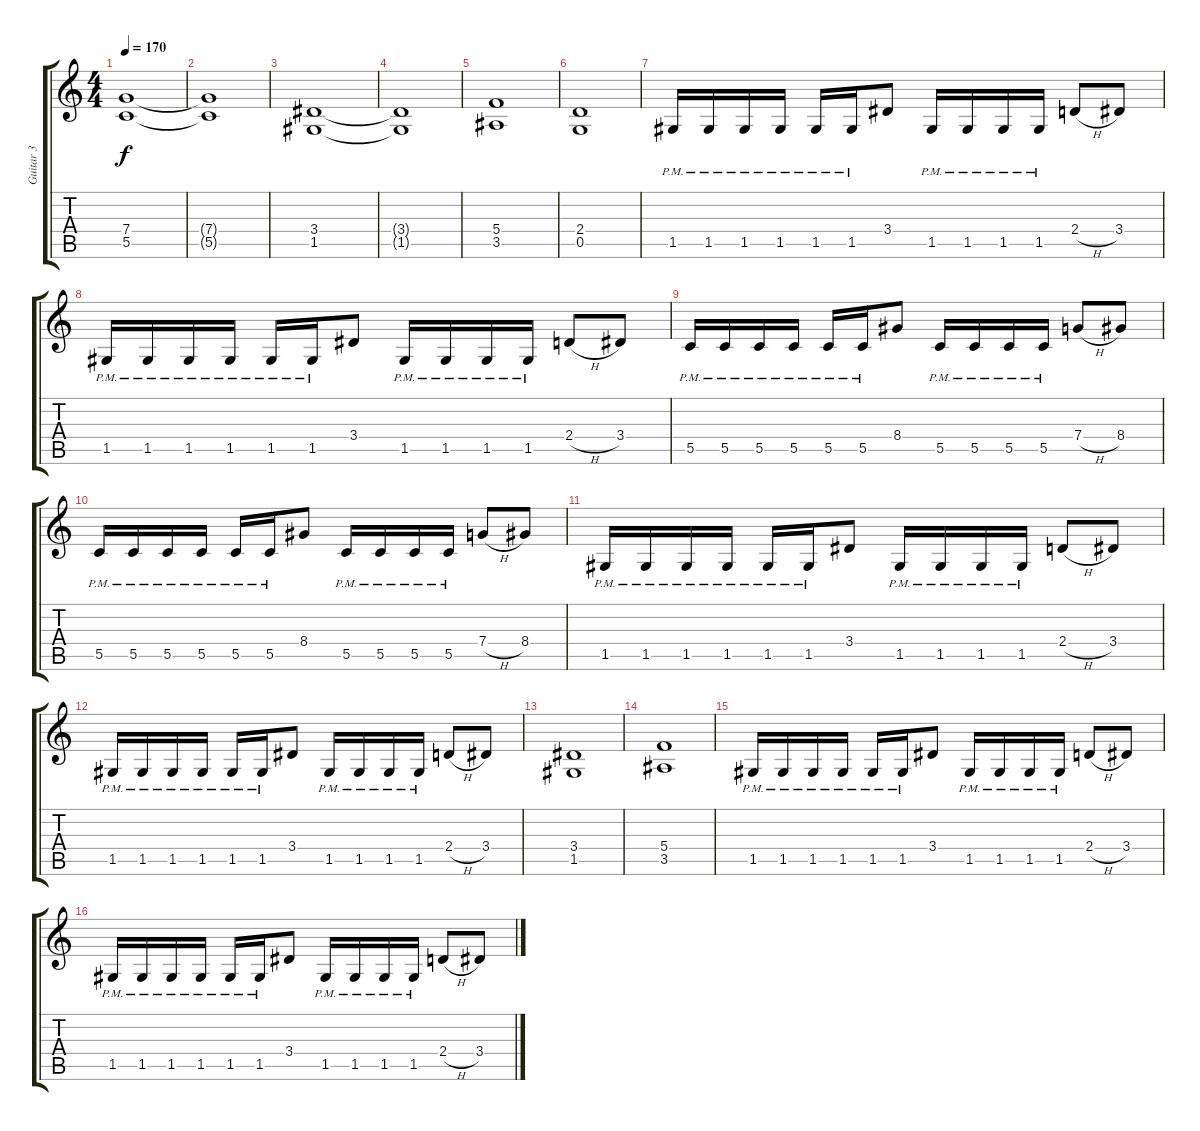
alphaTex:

\track ("Guitar 3" "Guitar 3") {instrument overdrivenguitar}
\staff {score tabs}
\tuning (E4 C4 G3 C3 G2 C2) {hide}
\ts (4 4)
\tempo 170
\clef g2
\ks c
(7.4 5.5).1{dy f} |
(7.4{t} 5.5{t}).1 |
(3.4 1.5).1 |
(3.4{t} 1.5{t}).1 |
(5.4 3.5).1 |
(2.4 0.5).1 |
1.5{pm}.16 1.5{pm}.16 1.5{pm}.16 1.5{pm}.16 1.5{pm}.16 1.5{pm}.16 3.4.8 1.5{pm}.16 1.5{pm}.16 1.5{pm}.16 1.5{pm}.16 2.4{h}.8 3.4.8 |
1.5{pm}.16 1.5{pm}.16 1.5{pm}.16 1.5{pm}.16 1.5{pm}.16 1.5{pm}.16 3.4.8 1.5{pm}.16 1.5{pm}.16 1.5{pm}.16 1.5{pm}.16 2.4{h}.8 3.4.8 |
5.5{pm}.16 5.5{pm}.16 5.5{pm}.16 5.5{pm}.16 5.5{pm}.16 5.5{pm}.16 8.4.8 5.5{pm}.16 5.5{pm}.16 5.5{pm}.16 5.5{pm}.16 7.4{h}.8 8.4.8 |
5.5{pm}.16 5.5{pm}.16 5.5{pm}.16 5.5{pm}.16 5.5{pm}.16 5.5{pm}.16 8.4.8 5.5{pm}.16 5.5{pm}.16 5.5{pm}.16 5.5{pm}.16 7.4{h}.8 8.4.8 |
1.5{pm}.16 1.5{pm}.16 1.5{pm}.16 1.5{pm}.16 1.5{pm}.16 1.5{pm}.16 3.4.8 1.5{pm}.16 1.5{pm}.16 1.5{pm}.16 1.5{pm}.16 2.4{h}.8 3.4.8 |
1.5{pm}.16 1.5{pm}.16 1.5{pm}.16 1.5{pm}.16 1.5{pm}.16 1.5{pm}.16 3.4.8 1.5{pm}.16 1.5{pm}.16 1.5{pm}.16 1.5{pm}.16 2.4{h}.8 3.4.8 |
(3.4 1.5).1 |
(5.4 3.5).1 |
1.5{pm}.16 1.5{pm}.16 1.5{pm}.16 1.5{pm}.16 1.5{pm}.16 1.5{pm}.16 3.4.8 1.5{pm}.16 1.5{pm}.16 1.5{pm}.16 1.5{pm}.16 2.4{h}.8 3.4.8 |
1.5{pm}.16 1.5{pm}.16 1.5{pm}.16 1.5{pm}.16 1.5{pm}.16 1.5{pm}.16 3.4.8 1.5{pm}.16 1.5{pm}.16 1.5{pm}.16 1.5{pm}.16 2.4{h}.8 3.4.8
